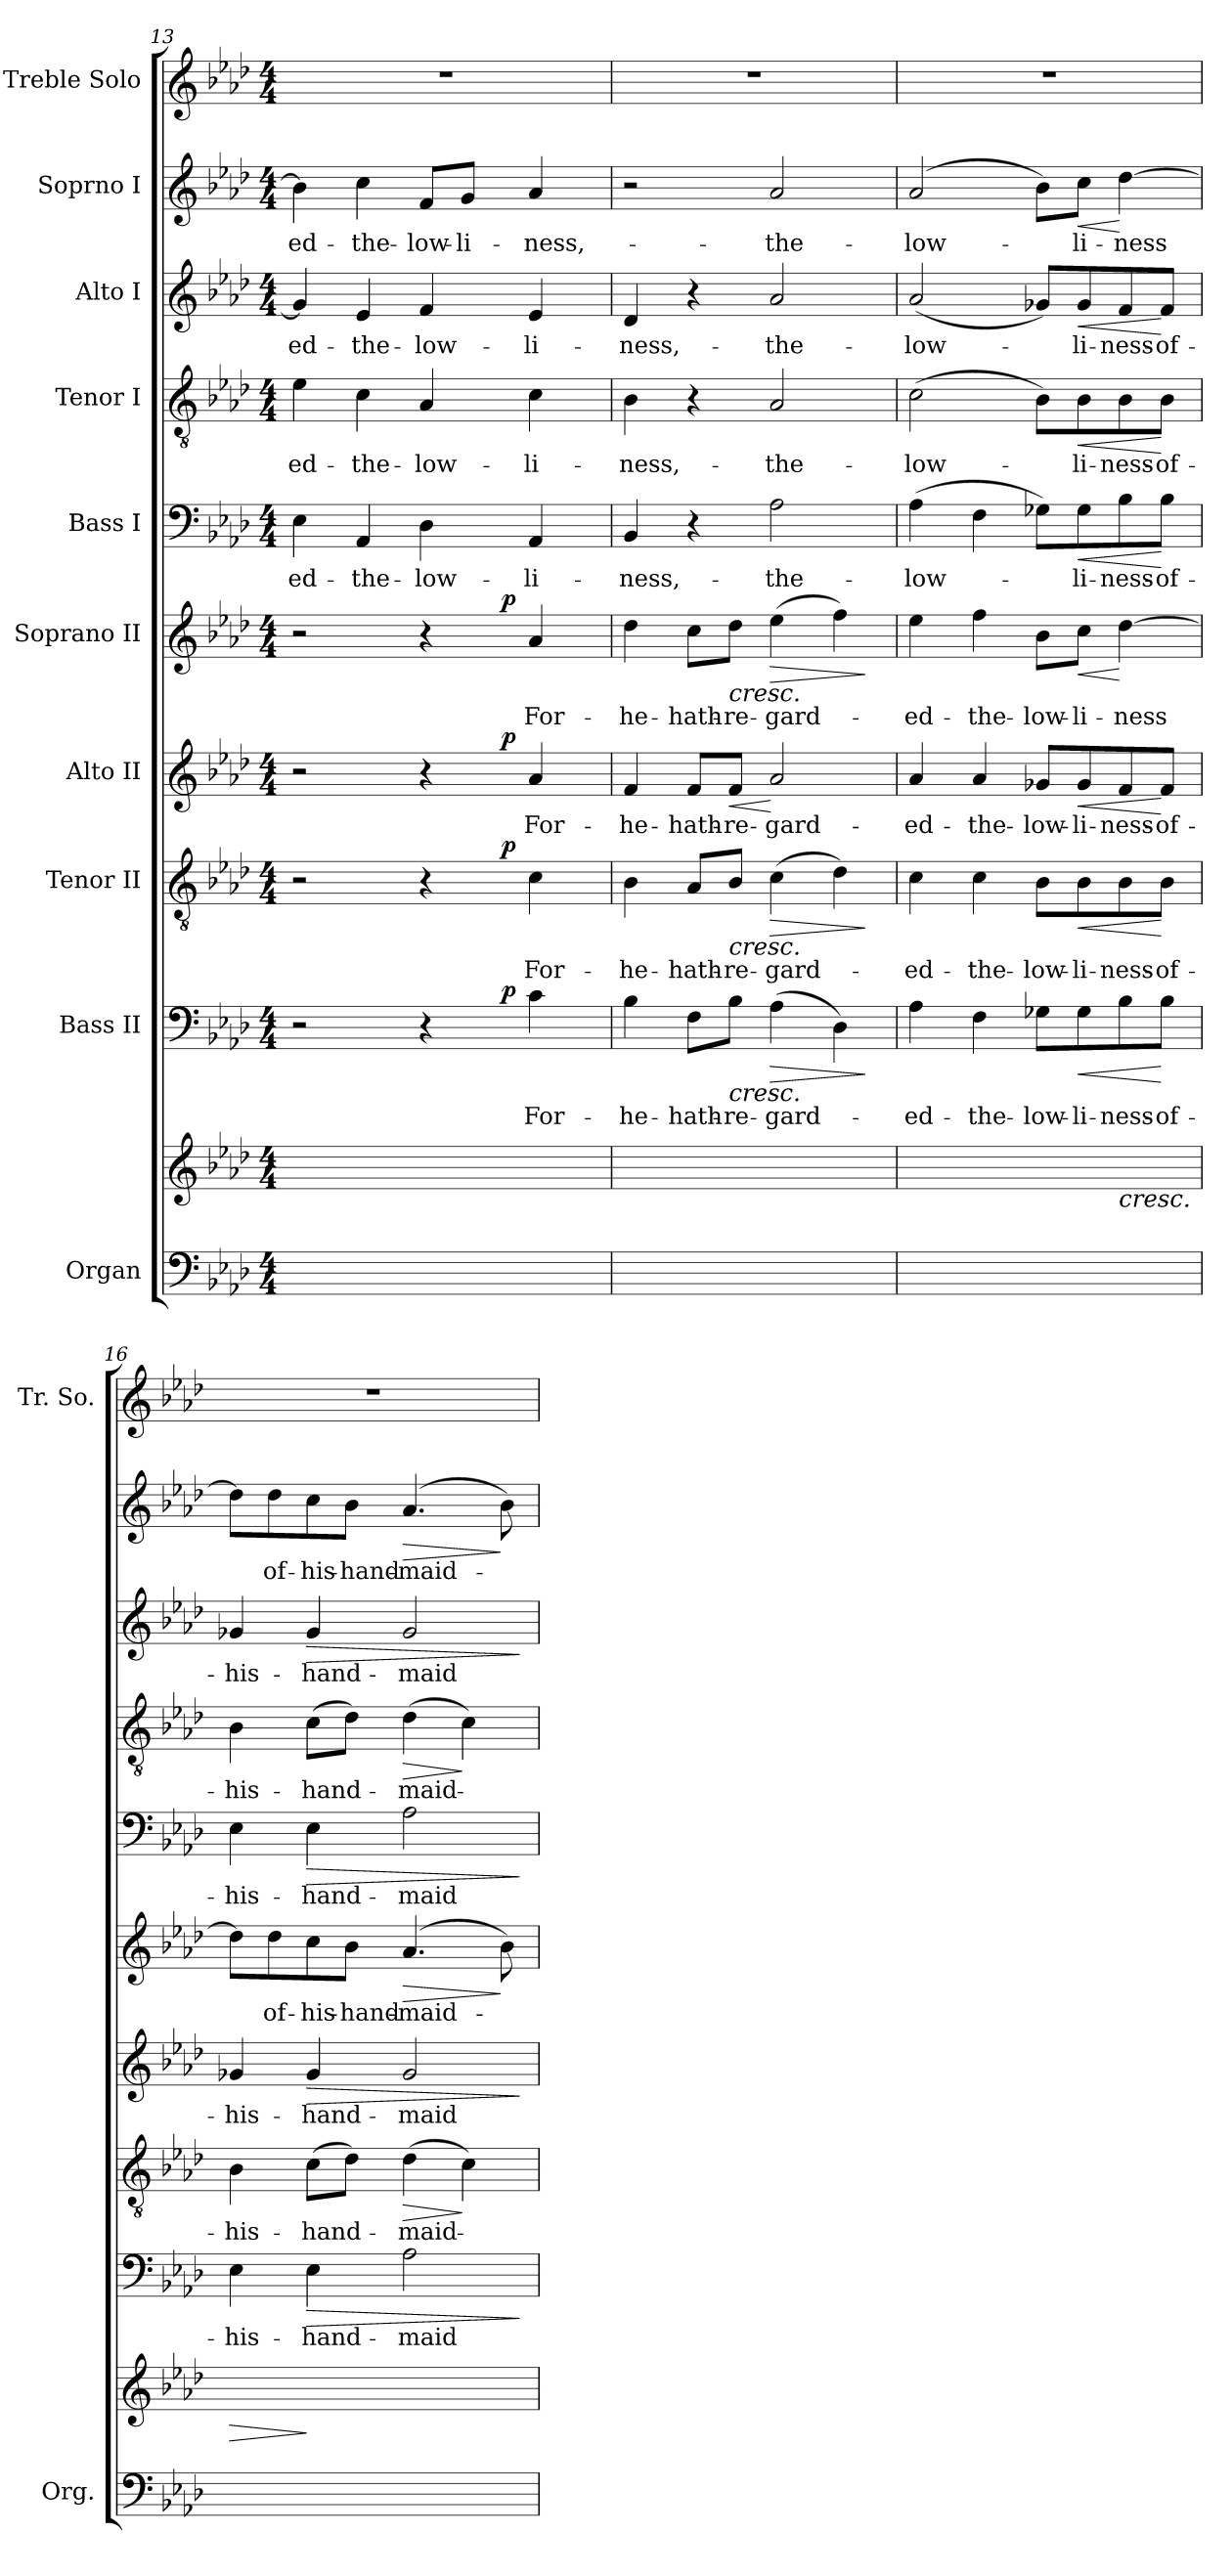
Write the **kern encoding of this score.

**kern	**kern	**dynam	**kern	**text	**dynam	**kern	**text	**dynam	**kern	**text	**dynam	**kern	**text	**dynam	**kern	**text	**dynam	**kern	**text	**dynam	**kern	**text	**dynam	**kern	**text	**dynam	**kern
*part10	*part10	*part10	*part9	*part9	*part9	*part8	*part8	*part8	*part7	*part7	*part7	*part6	*part6	*part6	*part5	*part5	*part5	*part4	*part4	*part4	*part3	*part3	*part3	*part2	*part2	*part2	*part1
*staff11	*staff10	*staff10/11	*staff9	*staff9	*staff9	*staff8	*staff8	*staff8	*staff7	*staff7	*staff7	*staff6	*staff6	*staff6	*staff5	*staff5	*staff5	*staff4	*staff4	*staff4	*staff3	*staff3	*staff3	*staff2	*staff2	*staff2	*staff1
*I"Organ	*	*	*I"Bass II	*	*	*I"Tenor II	*	*	*I"Alto II	*	*	*I"Soprano II	*	*	*I"Bass I	*	*	*I"Tenor I	*	*	*I"Alto I	*	*	*I"Soprno I	*	*	*I"Treble Solo
*I'Org.	*	*	*	*	*	*	*	*	*	*	*	*	*	*	*	*	*	*	*	*	*	*	*	*	*	*	*I'Tr. So.
!!LO:PB:g=z
*clefF4	*clefG2	*	*clefF4	*	*	*clefGv2	*	*	*clefG2	*	*	*clefG2	*	*	*clefF4	*	*	*clefGv2	*	*	*clefG2	*	*	*clefG2	*	*	*clefG2
*k[b-e-a-d-]	*k[b-e-a-d-]	*	*k[b-e-a-d-]	*	*	*k[b-e-a-d-]	*	*	*k[b-e-a-d-]	*	*	*k[b-e-a-d-]	*	*	*k[b-e-a-d-]	*	*	*k[b-e-a-d-]	*	*	*k[b-e-a-d-]	*	*	*k[b-e-a-d-]	*	*	*k[b-e-a-d-]
*A-:	*A-:	*	*A-:	*	*	*A-:	*	*	*A-:	*	*	*A-:	*	*	*A-:	*	*	*A-:	*	*	*A-:	*	*	*A-:	*	*	*A-:
*M4/4	*M4/4	*	*M4/4	*	*	*M4/4	*	*	*M4/4	*	*	*M4/4	*	*	*M4/4	*	*	*M4/4	*	*	*M4/4	*	*	*M4/4	*	*	*M4/4
=13	=13	=13	=13	=13	=13	=13	=13	=13	=13	=13	=13	=13	=13	=13	=13	=13	=13	=13	=13	=13	=13	=13	=13	=13	=13	=13	=13
*	*^	*	*	*	*	*	*	*	*	*	*	*	*	*	*	*	*	*	*	*	*	*	*	*	*	*	*
!	!	!	!	!	!	!	!	!	!	!	!	!	!	!	!	!	!LO:LY:b:color=#000000	!	!	!	!	!	!	!	!	!	!	!
!	!	!	!	!	!	!	!	!	!	!	!	!	!	!	!	!	!	!	!	!LO:LY:b:color=#000000	!	!	!	!	!	!	!	!
!	!	!	!	!	!	!	!	!	!	!	!	!	!	!	!	!	!	!	!	!	!	!	!LO:LY:b:color=#000000	!	!	!	!	!
!	!	!	!	!	!	!	!	!	!	!	!	!	!	!	!	!	!	!	!	!	!	!	!	!	!	!LO:LY:b:color=#000000	!	!
*	*	*	*	*^	*	*	*^	*	*	*^	*	*	*^	*	*	*	*	*	*	*	*	*	*	*	*	*	*	*
4E-i\yy	4e-i/yy 4giyy 4b-iyy	2ryy	.	2r	2ryy	.	.	2r	2ryy	.	.	2r	2ryy	.	.	2r	2ryy	.	.	4E-i\	-ed-	.	4e-i\	-ed-	.	4gi/]	-ed-	.	4b-i\]	-ed-	.	1r
!	!	!	!	!	!	!	!	!	!	!	!	!	!	!	!	!	!	!	!	!	!LO:LY:b:color=#000000	!	!	!	!	!	!	!	!	!	!	!
!	!	!	!	!	!	!	!	!	!	!	!	!	!	!	!	!	!	!	!	!	!	!	!	!LO:LY:b:color=#000000	!	!	!	!	!	!	!	!
!	!	!	!	!	!	!	!	!	!	!	!	!	!	!	!	!	!	!	!	!	!	!	!	!	!	!	!LO:LY:b:color=#000000	!	!	!	!	!
!	!	!	!	!	!	!	!	!	!	!	!	!	!	!	!	!	!	!	!	!	!	!	!	!	!	!	!	!	!	!LO:LY:b:color=#000000	!	!
4AA-i/yy	4ci/yy 4e-iyy 4cciyy	.	.	.	.	.	.	.	.	.	.	.	.	.	.	.	.	.	.	4AA-i/	-the-	.	4ci\	-the-	.	4e-i/	-the-	.	4cci\	-the-	.	.
!	!	!	!	!	!	!	!	!	!	!	!	!	!	!	!	!	!	!	!	!	!LO:LY:b:color=#000000	!	!	!	!	!	!	!	!	!	!	!
!	!	!	!	!	!	!	!	!	!	!	!	!	!	!	!	!	!	!	!	!	!	!	!	!LO:LY:b:color=#000000	!	!	!	!	!	!	!	!
!	!	!	!	!	!	!	!	!	!	!	!	!	!	!	!	!	!	!	!	!	!	!	!	!	!	!	!LO:LY:b:color=#000000	!	!	!	!	!
!	!	!	!	!	!	!	!	!	!	!	!	!	!	!	!	!	!	!	!	!	!	!	!	!	!	!	!	!	!	!LO:LY:b:color=#000000	!	!
4D-i\yy 4A-iyy	8fi/Lyy	4d-i\yy	.	4r	8ryy	.	.	4r	8ryy	.	.	4r	8ryy	.	.	4r	8ryy	.	.	4D-i\	-low-	.	4A-i/	-low-	.	4fi/	-low-	.	8fi/L	-low-	.	.
!	!	!	!	!	!	!	!	!	!	!	!	!	!	!	!	!	!	!	!	!	!	!	!	!	!	!	!	!	!	!LO:LY:b:color=#000000	!	!
.	8gi/Jyy	.	.	.	32ryy	.	.	.	32ryy	.	.	.	32ryy	.	.	.	32ryy	.	.	.	.	.	.	.	.	.	.	.	8gi/J	-li-	.	.
.	.	.	.	.	64ryy	.	.	.	64ryy	.	.	.	64ryy	.	.	.	64ryy	.	.	.	.	.	.	.	.	.	.	.	.	.	.	.
.	.	.	.	.	128...ryy	.	.	.	128...ryy	.	.	.	128...ryy	.	.	.	128...ryy	.	.	.	.	.	.	.	.	.	.	.	.	.	.	.
.	.	.	.	.	4ryy	.	p	.	4ryy	.	p	.	4ryy	.	p	.	4ryy	.	p	.	.	.	.	.	.	.	.	.	.	.	.	.
!	!	!	!	!	!	!LO:LY:b:color=#000000	!	!	!	!	!	!	!	!	!	!	!	!	!	!	!	!	!	!	!	!	!	!	!	!	!	!
!	!	!	!	!	!	!	!	!	!	!LO:LY:b:color=#000000	!	!	!	!	!	!	!	!	!	!	!	!	!	!	!	!	!	!	!	!	!	!
!	!	!	!	!	!	!	!	!	!	!	!	!	!	!LO:LY:b:color=#000000	!	!	!	!	!	!	!	!	!	!	!	!	!	!	!	!	!	!
!	!	!	!	!	!	!	!	!	!	!	!	!	!	!	!	!	!	!LO:LY:b:color=#000000	!	!	!	!	!	!	!	!	!	!	!	!	!	!
!	!	!	!	!	!	!	!	!	!	!	!	!	!	!	!	!	!	!	!	!	!LO:LY:b:color=#000000	!	!	!	!	!	!	!	!	!	!	!
!	!	!	!	!	!	!	!	!	!	!	!	!	!	!	!	!	!	!	!	!	!	!	!	!LO:LY:b:color=#000000	!	!	!	!	!	!	!	!
!	!	!	!	!	!	!	!	!	!	!	!	!	!	!	!	!	!	!	!	!	!	!	!	!	!	!	!LO:LY:b:color=#000000	!	!	!	!	!
!	!	!	!	!	!	!	!	!	!	!	!	!	!	!	!	!	!	!	!	!	!	!	!	!	!	!	!	!	!	!LO:LY:b:color=#000000	!	!
4AA-i/yy	4ci/yy 4e-iyy 4a-iyy	4ryy	.	4ci\	.	-For-	.	4ci\	.	-For-	.	4a-i/	.	-For-	.	4a-i/	.	-For-	.	4AA-i/	-li-	.	4ci\	-li-	.	4e-i/	-li-	.	4a-i/	-ness,-	.	.
.	.	.	.	.	16ryy	.	.	.	16ryy	.	.	.	16ryy	.	.	.	16ryy	.	.	.	.	.	.	.	.	.	.	.	.	.	.	.
.	.	.	.	.	1024ryy	.	.	.	1024ryy	.	.	.	1024ryy	.	.	.	1024ryy	.	.	.	.	.	.	.	.	.	.	.	.	.	.	.
*	*	*	*	*v	*v	*	*	*	*	*	*	*v	*v	*	*	*v	*v	*	*	*	*	*	*	*	*	*	*	*	*	*	*	*
*	*	*	*	*	*	*	*v	*v	*	*	*	*	*	*	*	*	*	*	*	*	*	*	*	*	*	*	*	*	*
=14	=14	=14	=14	=14	=14	=14	=14	=14	=14	=14	=14	=14	=14	=14	=14	=14	=14	=14	=14	=14	=14	=14	=14	=14	=14	=14	=14	=14
*^	*	*	*	*	*	*	*	*	*	*	*	*	*	*	*	*	*	*	*	*	*	*	*	*	*	*	*	*
*	*	*	*	*	*^	*	*	*^	*	*	*^	*	*	*^	*	*	*	*	*	*	*	*	*	*	*	*	*	*	*
!	!	!	!	!	!	!	!LO:LY:b:color=#000000	!	!	!	!	!	!	!	!	!	!	!	!	!	!	!	!	!	!	!	!	!	!	!	!	!	!
*	*	*	*	*	*v	*v	*	*	*	*	*	*	*v	*v	*	*	*v	*v	*	*	*	*	*	*	*	*	*	*	*	*	*	*	*
*	*	*	*	*	*	*	*	*v	*v	*	*	*	*	*	*	*	*	*	*	*	*	*	*	*	*	*	*	*	*	*
*	*	*	*	*	*^	*	*	*^	*	*	*^	*	*	*^	*	*	*	*	*	*	*	*	*	*	*	*	*	*	*
!	!	!	!	!	!	!	!	!	!	!	!LO:LY:b:color=#000000	!	!	!	!	!	!	!	!	!	!	!	!	!	!	!	!	!	!	!	!	!	!
*	*	*	*	*	*v	*v	*	*	*	*	*	*	*v	*v	*	*	*v	*v	*	*	*	*	*	*	*	*	*	*	*	*	*	*	*
*	*	*	*	*	*	*	*	*v	*v	*	*	*	*	*	*	*	*	*	*	*	*	*	*	*	*	*	*	*	*	*
*	*	*	*	*	*^	*	*	*^	*	*	*^	*	*	*^	*	*	*	*	*	*	*	*	*	*	*	*	*	*	*
!	!	!	!	!	!	!	!	!	!	!	!	!	!	!	!LO:LY:b:color=#000000	!	!	!	!	!	!	!	!	!	!	!	!	!	!	!	!	!	!
*	*	*	*	*	*v	*v	*	*	*	*	*	*	*v	*v	*	*	*v	*v	*	*	*	*	*	*	*	*	*	*	*	*	*	*	*
*	*	*	*	*	*	*	*	*v	*v	*	*	*	*	*	*	*	*	*	*	*	*	*	*	*	*	*	*	*	*	*
*	*	*	*	*	*^	*	*	*^	*	*	*^	*	*	*^	*	*	*	*	*	*	*	*	*	*	*	*	*	*	*
!	!	!	!	!	!	!	!	!	!	!	!	!	!	!	!	!	!	!	!LO:LY:b:color=#000000	!	!	!	!	!	!	!	!	!	!	!	!	!	!
*	*	*	*	*	*v	*v	*	*	*	*	*	*	*v	*v	*	*	*v	*v	*	*	*	*	*	*	*	*	*	*	*	*	*	*	*
*	*	*	*	*	*	*	*	*v	*v	*	*	*	*	*	*	*	*	*	*	*	*	*	*	*	*	*	*	*	*	*
*	*	*	*	*	*^	*	*	*^	*	*	*^	*	*	*^	*	*	*	*	*	*	*	*	*	*	*	*	*	*	*
!	!	!	!	!	!	!	!	!	!	!	!	!	!	!	!	!	!	!	!	!	!	!LO:LY:b:color=#000000	!	!	!	!	!	!	!	!	!	!	!
*	*	*	*	*	*v	*v	*	*	*	*	*	*	*v	*v	*	*	*v	*v	*	*	*	*	*	*	*	*	*	*	*	*	*	*	*
*	*	*	*	*	*	*	*	*v	*v	*	*	*	*	*	*	*	*	*	*	*	*	*	*	*	*	*	*	*	*	*
*	*	*	*	*	*^	*	*	*^	*	*	*^	*	*	*^	*	*	*	*	*	*	*	*	*	*	*	*	*	*	*
!	!	!	!	!	!	!	!	!	!	!	!	!	!	!	!	!	!	!	!	!	!	!	!	!	!LO:LY:b:color=#000000	!	!	!	!	!	!	!	!
*	*	*	*	*	*v	*v	*	*	*	*	*	*	*v	*v	*	*	*v	*v	*	*	*	*	*	*	*	*	*	*	*	*	*	*	*
*	*	*	*	*	*	*	*	*v	*v	*	*	*	*	*	*	*	*	*	*	*	*	*	*	*	*	*	*	*	*	*
*	*	*	*	*	*^	*	*	*^	*	*	*^	*	*	*^	*	*	*	*	*	*	*	*	*	*	*	*	*	*	*
!	!	!	!	!	!	!	!	!	!	!	!	!	!	!	!	!	!	!	!	!	!	!	!	!	!	!	!	!LO:LY:b:color=#000000	!	!	!	!	!
*	*	*	*	*	*v	*v	*	*	*	*	*	*	*v	*v	*	*	*v	*v	*	*	*	*	*	*	*	*	*	*	*	*	*	*	*
*	*	*	*	*	*	*	*	*v	*v	*	*	*	*	*	*	*	*	*	*	*	*	*	*	*	*	*	*	*	*	*
4B-i\yy	4BB-i/yy	4d-i/yy 4fiyy 4dd-iyy	4ryy	.	4B-i\	-he-	.	4B-i\	-he-	.	4fi/	-he-	.	4dd-i\	-he-	.	4BB-i/	-ness,-	.	4B-i\	-ness,-	.	4d-i/	-ness,-	.	2r	.	.	1r
!	!	!	!	!	!	!LO:LY:b:color=#000000	!	!	!	!	!	!	!	!	!	!	!	!	!	!	!	!	!	!	!	!	!	!	!
!	!	!	!	!	!	!	!	!	!LO:LY:b:color=#000000	!	!	!	!	!	!	!	!	!	!	!	!	!	!	!	!	!	!	!	!
!	!	!	!	!	!	!	!	!	!	!	!	!LO:LY:b:color=#000000	!	!	!	!	!	!	!	!	!	!	!	!	!	!	!	!	!
!	!	!	!	!	!	!	!	!	!	!	!	!	!	!	!LO:LY:b:color=#000000	!	!	!	!	!	!	!	!	!	!	!	!	!	!
8A-i\Lyy	8Fi\Lyy	8cci\Lyy	4fi\yy	.	8Fi\L	-hath-	.	8A-i/L	-hath-	.	8fi/L	-hath-	.	8cci\L	-hath-	.	4r	.	.	4r	.	.	4r	.	.	.	.	.	.
!	!	!	!	!	!	!LO:LY:b:color=#000000	!LO:HP:b	!	!	!	!	!	!	!	!	!	!	!	!	!	!	!	!	!	!	!	!	!	!
!	!	!	!	!	!	!	!	!	!LO:LY:b:color=#000000	!LO:HP:b	!	!	!	!	!	!	!	!	!	!	!	!	!	!	!	!	!	!	!
!	!	!	!	!	!	!	!	!	!	!	!	!LO:LY:b:color=#000000	!LO:HP:b	!	!	!	!	!	!	!	!	!	!	!	!	!	!	!	!
!	!	!	!	!	!	!	!	!	!	!	!	!	!LO:HP:n=1:b	!	!	!	!	!	!	!	!	!	!	!	!	!	!	!	!
!	!	!	!	!	!	!	!	!	!	!	!	!	!	!	!LO:LY:b:color=#000000	!LO:HP:b	!	!	!	!	!	!	!	!	!	!	!	!	!
8B-i\Jyy	8B-i\Jyy	8dd-i\Jyy	.	.	8B-i\J	-re-	<	8B-i/J	-re-	<	8fi/J	-re-	< >	8dd-i\J	-re-	<	.	.	.	.	.	.	.	.	.	.	.	.	.
!	!	!	!	!	!	!LO:LY:b:color=#000000	!LO:HP:b	!	!	!	!	!	!	!	!	!	!	!	!	!	!	!	!	!	!	!	!	!	!
!	!	!	!	!	!	!	!	!	!LO:LY:b:color=#000000	!LO:HP:b	!	!	!	!	!	!	!	!	!	!	!	!	!	!	!	!	!	!	!
!	!	!	!	!	!	!	!	!	!	!	!	!LO:LY:b:color=#000000	!	!	!	!	!	!	!	!	!	!	!	!	!	!	!	!	!
!	!	!	!	!	!	!	!	!	!	!	!	!	!	!	!LO:LY:b:color=#000000	!LO:HP:b	!	!	!	!	!	!	!	!	!	!	!	!	!
!	!	!	!	!	!	!	!	!	!	!	!	!	!	!	!	!	!	!LO:LY:b:color=#000000	!	!	!	!	!	!	!	!	!	!	!
!	!	!	!	!	!	!	!	!	!	!	!	!	!	!	!	!	!	!	!	!	!LO:LY:b:color=#000000	!	!	!	!	!	!	!	!
!	!	!	!	!	!	!	!	!	!	!	!	!	!	!	!	!	!	!	!	!	!	!	!	!LO:LY:b:color=#000000	!	!	!	!	!
!	!	!	!	!	!	!	!	!	!	!	!	!	!	!	!	!	!	!	!	!	!	!	!	!	!	!	!LO:LY:b:color=#000000	!	!
4ci/yy	4A-i\yy	4ee-i/yy	2a-i\yy	.	(4A-i\	-gard-	>	(4ci\	-gard-	>	2a-i/	-gard-	[	(4ee-i\	-gard-	>	2A-i\	-the-	.	2A-i/	-the-	.	2a-i/	-the-	.	2a-i/	-the-	.	.
4d-i\yy	4D-i\yy	4ffi\yy	.	.	4D-i\)	.	[	4d-i\)	.	[	.	.	.	4ffi\)	.	[	.	.	.	.	.	.	.	.	.	.	.	.	.
*v	*v	*	*	*	*	*	*	*	*	*	*	*	*	*	*	*	*	*	*	*	*	*	*	*	*	*	*	*	*
*	*v	*v	*	*	*	*	*	*	*	*	*	*	*	*	*	*	*	*	*	*	*	*	*	*	*	*	*	*
.	.	.	.	.	]	.	.	]	.	.	]	.	.	]	.	.	.	.	.	.	.	.	.	.	.	.	.
=15	=15	=15	=15	=15	=15	=15	=15	=15	=15	=15	=15	=15	=15	=15	=15	=15	=15	=15	=15	=15	=15	=15	=15	=15	=15	=15	=15
*^	*^	*	*	*	*	*	*	*	*	*	*	*	*	*	*	*	*	*	*	*	*	*	*	*	*	*	*
!	!	!	!	!	!	!LO:LY:b:color=#000000	!	!	!	!	!	!	!	!	!	!	!	!	!	!	!	!	!	!	!	!	!	!	!
!	!	!	!	!	!	!	!	!	!LO:LY:b:color=#000000	!	!	!	!	!	!	!	!	!	!	!	!	!	!	!	!	!	!	!	!
!	!	!	!	!	!	!	!	!	!	!	!	!LO:LY:b:color=#000000	!	!	!	!	!	!	!	!	!	!	!	!	!	!	!	!	!
!	!	!	!	!	!	!	!	!	!	!	!	!	!	!	!LO:LY:b:color=#000000	!	!	!	!	!	!	!	!	!	!	!	!	!	!
!	!	!	!	!	!	!	!	!	!	!	!	!	!	!	!	!	!	!LO:LY:b:color=#000000	!	!	!	!	!	!	!	!	!	!	!
!	!	!	!	!	!	!	!	!	!	!	!	!	!	!	!	!	!	!	!	!	!LO:LY:b:color=#000000	!	!	!	!	!	!	!	!
!	!	!	!	!	!	!	!	!	!	!	!	!	!	!	!	!	!	!	!	!	!	!	!	!LO:LY:b:color=#000000	!	!	!	!	!
!	!	!	!	!	!	!	!	!	!	!	!	!	!	!	!	!	!	!	!	!	!	!	!	!	!	!	!LO:LY:b:color=#000000	!	!
2ci/yy	4A-i\yy	4ee-i/yy	2a-i\yy	.	4A-i\	-ed-	.	4ci\	-ed-	.	4a-i/	-ed-	.	4ee-i\	-ed-	.	(4A-i\	-low-	.	(2ci\	-low-	.	(2a-i/	-low-	.	(2a-i/	-low-	.	1r
!	!	!	!	!	!	!LO:LY:b:color=#000000	!	!	!	!	!	!	!	!	!	!	!	!	!	!	!	!	!	!	!	!	!	!	!
!	!	!	!	!	!	!	!	!	!LO:LY:b:color=#000000	!	!	!	!	!	!	!	!	!	!	!	!	!	!	!	!	!	!	!	!
!	!	!	!	!	!	!	!	!	!	!	!	!LO:LY:b:color=#000000	!	!	!	!	!	!	!	!	!	!	!	!	!	!	!	!	!
!	!	!	!	!	!	!	!	!	!	!	!	!	!	!	!LO:LY:b:color=#000000	!	!	!	!	!	!	!	!	!	!	!	!	!	!
.	4Fi\yy	4ffi\yy	.	.	4Fi\	-the-	.	4ci\	-the-	.	4a-i/	-the-	.	4ffi\	-the-	.	4Fi\	.	.	.	.	.	.	.	.	.	.	.	.
!	!	!	!	!	!	!LO:LY:b:color=#000000	!	!	!	!	!	!	!	!	!	!	!	!	!	!	!	!	!	!	!	!	!	!	!
!	!	!	!	!	!	!	!	!	!LO:LY:b:color=#000000	!	!	!	!	!	!	!	!	!	!	!	!	!	!	!	!	!	!	!	!
!	!	!	!	!	!	!	!	!	!	!	!	!LO:LY:b:color=#000000	!	!	!	!	!	!	!	!	!	!	!	!	!	!	!	!	!
!	!	!	!	!	!	!	!	!	!	!	!	!	!	!	!LO:LY:b:color=#000000	!	!	!	!	!	!	!	!	!	!	!	!	!	!
4G-i\yy 4B-iyy	2ryy	8b-i\Lyy	4g-i\yy	[	8G-Xi\L	-low-	.	8B-i\L	-low-	.	8g-Xi/L	-low-	.	8b-i\L	-low-	.	8G-Xi\L)	.	.	8B-i\L)	.	.	8g-Xi/L)	.	.	8b-i\L)	.	.	.
!	!	!	!	!	!	!LO:LY:b:color=#000000	!LO:HP:b	!	!	!	!	!	!	!	!	!	!	!	!	!	!	!	!	!	!	!	!	!	!
!	!	!	!	!	!	!	!	!	!LO:LY:b:color=#000000	!LO:HP:b	!	!	!	!	!	!	!	!	!	!	!	!	!	!	!	!	!	!	!
!	!	!	!	!	!	!	!	!	!	!	!	!LO:LY:b:color=#000000	!LO:HP:b	!	!	!	!	!	!	!	!	!	!	!	!	!	!	!	!
!	!	!	!	!	!	!	!	!	!	!	!	!	!	!	!LO:LY:b:color=#000000	!LO:HP:b	!	!	!	!	!	!	!	!	!	!	!	!	!
!	!	!	!	!	!	!	!	!	!	!	!	!	!	!	!	!	!	!LO:LY:b:color=#000000	!LO:HP:b	!	!	!	!	!	!	!	!	!	!
!	!	!	!	!	!	!	!	!	!	!	!	!	!	!	!	!	!	!	!	!	!LO:LY:b:color=#000000	!LO:HP:b	!	!	!	!	!	!	!
!	!	!	!	!	!	!	!	!	!	!	!	!	!	!	!	!	!	!	!	!	!	!	!	!LO:LY:b:color=#000000	!LO:HP:b	!	!	!	!
!	!	!	!	!	!	!	!	!	!	!	!	!	!	!	!	!	!	!	!	!	!	!	!	!	!	!	!LO:LY:b:color=#000000	!LO:HP:b	!
.	.	8cci\Jyy	.	.	8G-i\	-li-	<	8B-i\	-li-	<	8g-i/	-li-	<	8cci\J	-li-	<	8G-i\	-li-	<	8B-i\	-li-	<	8g-i/	-li-	<	8cci\J	-li-	<	.
!	!	!	!	!LO:HP:b	!	!	!	!	!	!	!	!	!	!	!	!	!	!	!	!	!	!	!	!	!	!	!	!	!
!	!	!	!	!	!	!LO:LY:b:color=#000000	!	!	!	!	!	!	!	!	!	!	!	!	!	!	!	!	!	!	!	!	!	!	!
!	!	!	!	!	!	!	!	!	!LO:LY:b:color=#000000	!	!	!	!	!	!	!	!	!	!	!	!	!	!	!	!	!	!	!	!
!	!	!	!	!	!	!	!	!	!	!	!	!LO:LY:b:color=#000000	!	!	!	!	!	!	!	!	!	!	!	!	!	!	!	!	!
!	!	!	!	!	!	!	!	!	!	!	!	!	!	!	!LO:LY:b:color=#000000	!	!	!	!	!	!	!	!	!	!	!	!	!	!
!	!	!	!	!	!	!	!	!	!	!	!	!	!	!	!	!	!	!LO:LY:b:color=#000000	!	!	!	!	!	!	!	!	!	!	!
!	!	!	!	!	!	!	!	!	!	!	!	!	!	!	!	!	!	!	!	!	!LO:LY:b:color=#000000	!	!	!	!	!	!	!	!
!	!	!	!	!	!	!	!	!	!	!	!	!	!	!	!	!	!	!	!	!	!	!	!	!LO:LY:b:color=#000000	!	!	!	!	!
!	!	!	!	!	!	!	!	!	!	!	!	!	!	!	!	!	!	!	!	!	!	!	!	!	!	!	!LO:LY:b:color=#000000	!	!
4B-i\yy	.	[>4dd-i/yy	4fi\yy	<	8B-i\	-ness-	.	8B-i\	-ness-	.	8fi/	-ness-	.	[>4dd-i\	-ness	[	8B-i\	-ness-	.	8B-i\	-ness-	.	8fi/	-ness-	.	[>4dd-i\	-ness	[	.
!	!	!	!	!	!	!LO:LY:b:color=#000000	!	!	!	!	!	!	!	!	!	!	!	!	!	!	!	!	!	!	!	!	!	!	!
!	!	!	!	!	!	!	!	!	!LO:LY:b:color=#000000	!	!	!	!	!	!	!	!	!	!	!	!	!	!	!	!	!	!	!	!
!	!	!	!	!	!	!	!	!	!	!	!	!LO:LY:b:color=#000000	!	!	!	!	!	!	!	!	!	!	!	!	!	!	!	!	!
!	!	!	!	!	!	!	!	!	!	!	!	!	!	!	!	!	!	!LO:LY:b:color=#000000	!	!	!	!	!	!	!	!	!	!	!
!	!	!	!	!	!	!	!	!	!	!	!	!	!	!	!	!	!	!	!	!	!LO:LY:b:color=#000000	!	!	!	!	!	!	!	!
!	!	!	!	!	!	!	!	!	!	!	!	!	!	!	!	!	!	!	!	!	!	!	!	!LO:LY:b:color=#000000	!	!	!	!	!
.	.	.	.	.	8B-i\J	-of-	[	8B-i\J	-of-	[	8fi/J	-of-	[	.	.	.	8B-i\J	-of-	[	8B-i\J	-of-	[	8fi/J	-of-	[	.	.	.	.
!!LO:LB:g=z
=16	=16	=16	=16	=16	=16	=16	=16	=16	=16	=16	=16	=16	=16	=16	=16	=16	=16	=16	=16	=16	=16	=16	=16	=16	=16	=16	=16	=16	=16
!	!	!	!	!LO:HP:b	!	!	!	!	!	!	!	!	!	!	!	!	!	!	!	!	!	!	!	!	!	!	!	!	!
!	!	!	!	!	!	!LO:LY:b:color=#000000	!	!	!	!	!	!	!	!	!	!	!	!	!	!	!	!	!	!	!	!	!	!	!
!	!	!	!	!	!	!	!	!	!LO:LY:b:color=#000000	!	!	!	!	!	!	!	!	!	!	!	!	!	!	!	!	!	!	!	!
!	!	!	!	!	!	!	!	!	!	!	!	!LO:LY:b:color=#000000	!	!	!	!	!	!	!	!	!	!	!	!	!	!	!	!	!
!	!	!	!	!	!	!	!	!	!	!	!	!	!	!	!	!	!	!LO:LY:b:color=#000000	!	!	!	!	!	!	!	!	!	!	!
!	!	!	!	!	!	!	!	!	!	!	!	!	!	!	!	!	!	!	!	!	!LO:LY:b:color=#000000	!	!	!	!	!	!	!	!
!	!	!	!	!	!	!	!	!	!	!	!	!	!	!	!	!	!	!	!	!	!	!	!	!LO:LY:b:color=#000000	!	!	!	!	!
4B-i/yy	2E-i\yy	8dd-i\Lyy]	1g-iyy	>	4E-i\	-his-	.	4B-i\	-his-	.	4g-Xi/	-his-	.	8dd-i\L]	.	.	4E-i\	-his-	.	4B-i\	-his-	.	4g-Xi/	-his-	.	8dd-i\L]	.	.	1r
!	!	!	!	!	!	!	!	!	!	!	!	!	!	!	!LO:LY:b:color=#000000	!	!	!	!	!	!	!	!	!	!	!	!	!	!
!	!	!	!	!	!	!	!	!	!	!	!	!	!	!	!	!	!	!	!	!	!	!	!	!	!	!	!LO:LY:b:color=#000000	!	!
.	.	8dd-i\yy	.	.	.	.	.	.	.	.	.	.	.	8dd-i\	of-	.	.	.	.	.	.	.	.	.	.	8dd-i\	of-	.	.
!	!	!	!	!	!	!LO:LY:b:color=#000000	!LO:HP:b	!	!	!	!	!	!	!	!	!	!	!	!	!	!	!	!	!	!	!	!	!	!
!	!	!	!	!	!	!	!	!	!LO:LY:b:color=#000000	!	!	!	!	!	!	!	!	!	!	!	!	!	!	!	!	!	!	!	!
!	!	!	!	!	!	!	!	!	!	!	!	!LO:LY:b:color=#000000	!LO:HP:b	!	!	!	!	!	!	!	!	!	!	!	!	!	!	!	!
!	!	!	!	!	!	!	!	!	!	!	!	!	!	!	!LO:LY:b:color=#000000	!	!	!	!	!	!	!	!	!	!	!	!	!	!
!	!	!	!	!	!	!	!	!	!	!	!	!	!	!	!	!	!	!LO:LY:b:color=#000000	!LO:HP:b	!	!	!	!	!	!	!	!	!	!
!	!	!	!	!	!	!	!	!	!	!	!	!	!	!	!	!	!	!	!	!	!LO:LY:b:color=#000000	!	!	!	!	!	!	!	!
!	!	!	!	!	!	!	!	!	!	!	!	!	!	!	!	!	!	!	!	!	!	!	!	!LO:LY:b:color=#000000	!LO:HP:b	!	!	!	!
!	!	!	!	!	!	!	!	!	!	!	!	!	!	!	!	!	!	!	!	!	!	!	!	!	!	!	!LO:LY:b:color=#000000	!	!
8ci\Lyy	.	8cci\yy	.	]	4E-i\	-hand-	>	(8ci\L	-hand-	.	4g-i/	-hand-	>	8cci\	-his-	.	4E-i\	-hand-	>	(8ci\L	-hand-	.	4g-i/	-hand-	>	8cci\	-his-	.	.
!	!	!	!	!	!	!	!	!	!	!	!	!	!	!	!LO:LY:b:color=#000000	!	!	!	!	!	!	!	!	!	!	!	!	!	!
!	!	!	!	!	!	!	!	!	!	!	!	!	!	!	!	!	!	!	!	!	!	!	!	!	!	!	!LO:LY:b:color=#000000	!	!
8d-i\Jyy	.	8b-i\Jyy	.	.	.	.	.	8d-i\J)	.	.	.	.	.	8b-i\J	-hand-	.	.	.	.	8d-i\J)	.	.	.	.	.	8b-i\J	-hand-	.	.
!	!	!	!	!	!	!LO:LY:b:color=#000000	!	!	!	!	!	!	!	!	!	!	!	!	!	!	!	!	!	!	!	!	!	!	!
!	!	!	!	!	!	!	!	!	!LO:LY:b:color=#000000	!LO:HP:b	!	!	!	!	!	!	!	!	!	!	!	!	!	!	!	!	!	!	!
!	!	!	!	!	!	!	!	!	!	!	!	!LO:LY:b:color=#000000	!	!	!	!	!	!	!	!	!	!	!	!	!	!	!	!	!
!	!	!	!	!	!	!	!	!	!	!	!	!	!	!	!LO:LY:b:color=#000000	!LO:HP:b	!	!	!	!	!	!	!	!	!	!	!	!	!
!	!	!	!	!	!	!	!	!	!	!	!	!	!	!	!	!	!	!LO:LY:b:color=#000000	!	!	!	!	!	!	!	!	!	!	!
!	!	!	!	!	!	!	!	!	!	!	!	!	!	!	!	!	!	!	!	!	!LO:LY:b:color=#000000	!LO:HP:b	!	!	!	!	!	!	!
!	!	!	!	!	!	!	!	!	!	!	!	!	!	!	!	!	!	!	!	!	!	!	!	!LO:LY:b:color=#000000	!	!	!	!	!
!	!	!	!	!	!	!	!	!	!	!	!	!	!	!	!	!	!	!	!	!	!	!	!	!	!	!	!LO:LY:b:color=#000000	!LO:HP:b	!
4d-i/yy	2A-i\yy	4.a-i/yy	.	.	2A-i\	-maid-	.	(4d-i\	-maid-	>	2g-i/	-maid-	.	(4.a-i/	-maid-	>	2A-i\	-maid-	.	(4d-i\	-maid-	>	2g-i/	-maid-	.	(4.a-i/	-maid-	>	.
4ci\yy	.	.	.	.	.	.	.	4ci\)	.	]	.	.	.	.	.	.	.	.	.	4ci\)	.	]	.	.	.	.	.	.	.
.	.	8b-i\yy	.	.	.	.	.	.	.	.	.	.	.	8b-i\)	.	]	.	.	.	.	.	.	.	.	.	8b-i\)	.	]	.
*v	*v	*	*	*	*	*	*	*	*	*	*	*	*	*	*	*	*	*	*	*	*	*	*	*	*	*	*	*	*
*	*v	*v	*	*	*	*	*	*	*	*	*	*	*	*	*	*	*	*	*	*	*	*	*	*	*	*	*	*
.	.	.	.	.	]	.	.	.	.	.	]	.	.	.	.	.	]	.	.	.	.	.	]	.	.	.	.
=	=	=	=	=	=	=	=	=	=	=	=	=	=	=	=	=	=	=	=	=	=	=	=	=	=	=	=
*-	*-	*-	*-	*-	*-	*-	*-	*-	*-	*-	*-	*-	*-	*-	*-	*-	*-	*-	*-	*-	*-	*-	*-	*-	*-	*-	*-
